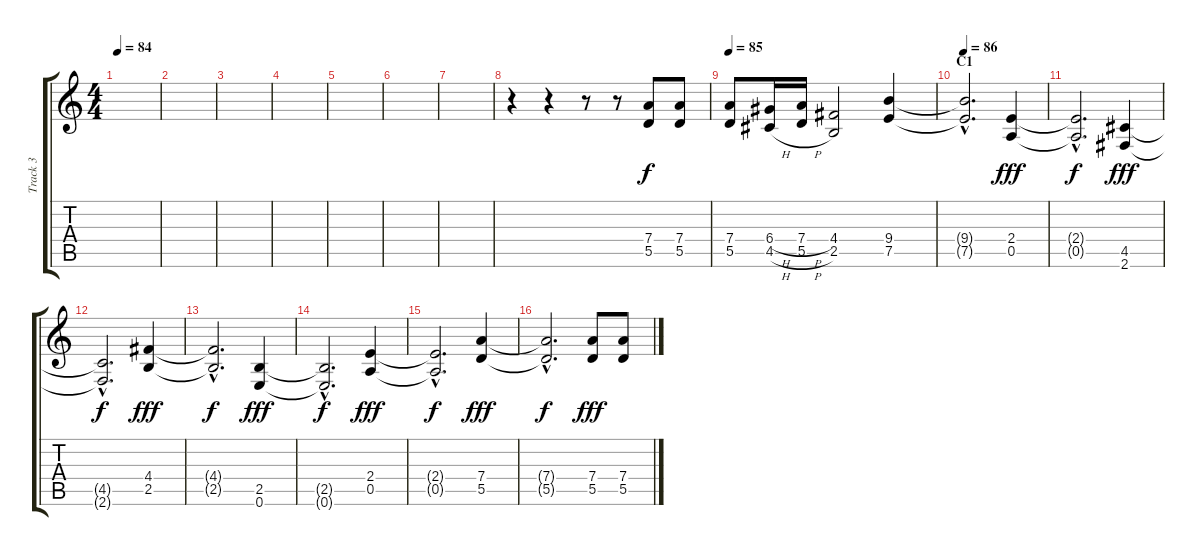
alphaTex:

\track ("Track 3" "Track 3") {instrument distortionguitar}
\staff {score tabs}
\tuning (E4 B3 G3 D3 A2 E2) {hide}
\ts (4 4)
\tempo 84
\clef g2
\ks c
|
|
|
|
|
|
|
r.4 r.4 r.8 r.8 (7.4 5.5).8 (7.4 5.5).8 |
\tempo 85
(7.4 5.5).8 (6.4{h} 4.5{h}).16 (7.4{h} 5.5{h}).16 (4.4 2.5).2 (9.4 7.5).4 |
\section ("" "C1")
\tempo 86
(9.4{hac t} 7.5{hac t}).2{d dy f} (2.4 0.5).4{dy fff} |
(2.4{hac t} 0.5{hac t}).2{d dy f} (4.5 2.6).4{dy fff} |
(4.5{hac t} 2.6{hac t}).2{d dy f} (4.4 2.5).4{dy fff} |
(4.4{hac t} 2.5{hac t}).2{d dy f} (2.5 0.6).4{dy fff} |
(2.5{hac t} 0.6{hac t}).2{d dy f} (2.4 0.5).4{dy fff} |
(2.4{hac t} 0.5{hac t}).2{d dy f} (7.4 5.5).4{dy fff} |
(7.4{hac t} 5.5{hac t}).2{d dy f} (7.4 5.5).8{dy fff} (7.4 5.5).8
